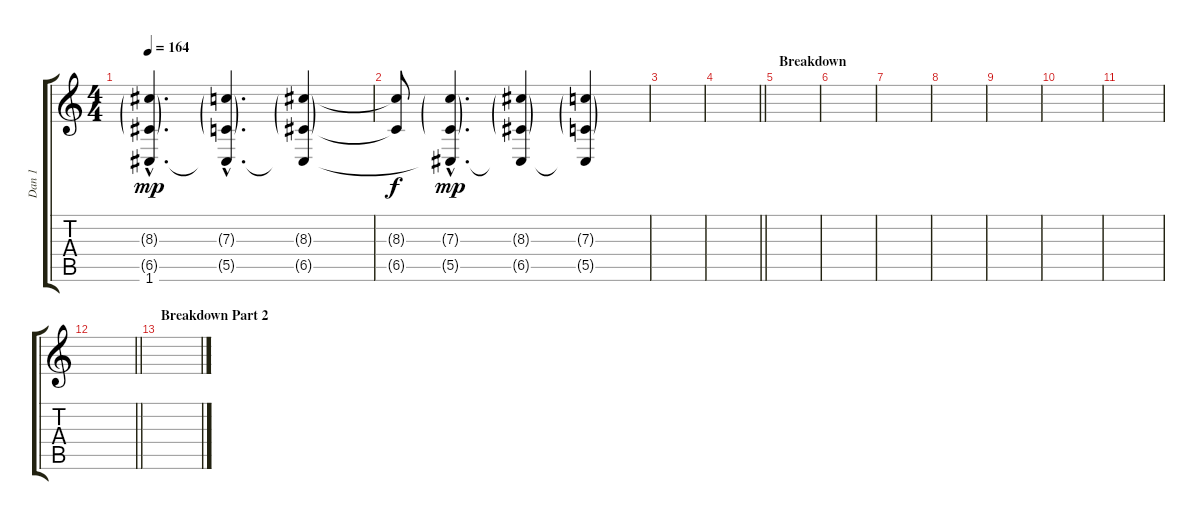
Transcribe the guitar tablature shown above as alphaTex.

\track ("Dan 1" "Dan 1") {instrument distortionguitar}
\staff {score tabs}
\tuning (D4 A3 F3 C3 G2 C2) {hide}
\ts (4 4)
\tempo 164
\clef g2
\ks c
(8.3{g hac} 6.5{g hac} 1.6{hac}).4{d dy mp} (7.3{g hac} 5.5{g hac} 1.6{hac t}).4{d} (8.3{g} 6.5{g} 1.6{t}).4 |
(8.3{t} 6.5{t}).8{dy f} (7.3{g hac} 5.5{g hac} 1.6{hac t}).4{d dy mp} (8.3{g} 6.5{g} 1.6{t}).4 (7.3{g} 5.5{g} 1.6{t}).4 |
|
\barLineRight lightlight
|
\section ("" "Breakdown")
|
|
|
|
|
|
|
\barLineRight lightlight
|
\section ("" "Breakdown Part 2")
